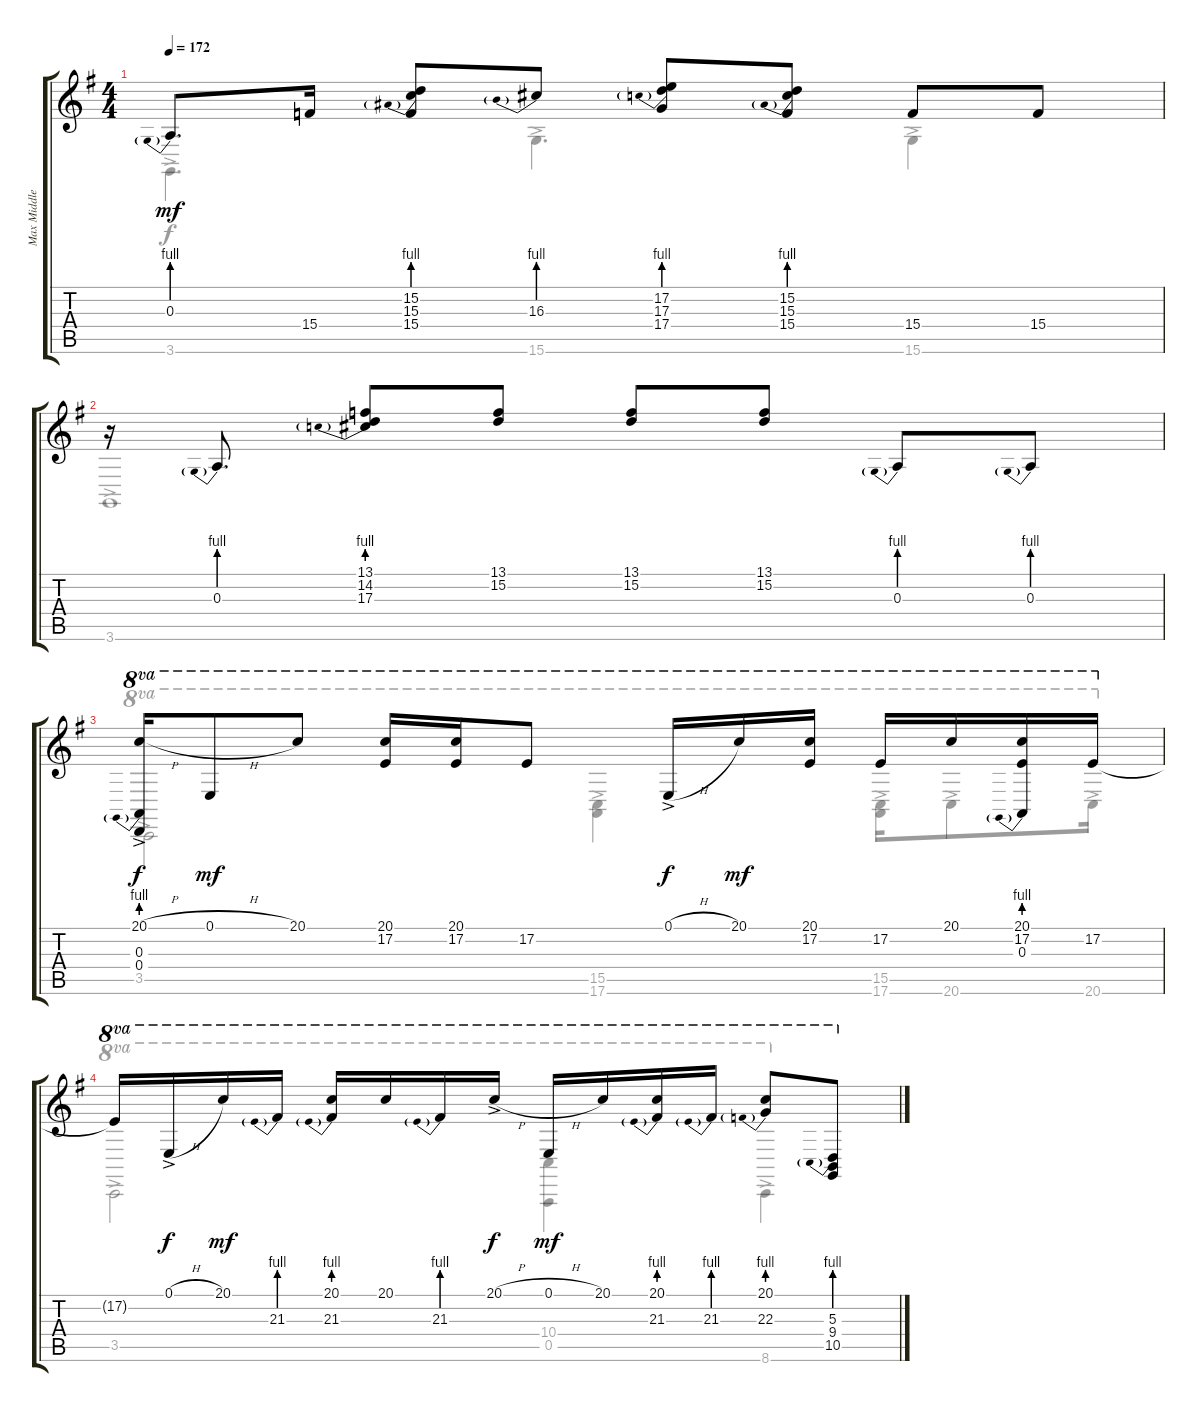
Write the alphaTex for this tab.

\track ("Max Middleton" "Max Middle") {instrument acousticgrandpiano}
\staff {score tabs}
\tuning (E4 B3 G3 D3 A2 E2) {hide}
\voice
\ts (4 4)
\tempo 172
\clef g2
\ks g
0.3{be (prebend 0 4 60 4)}.8{d dy mf} 15.4.16 (15.2 15.3{be (prebend 0 4 60 4)} 15.4).8 16.3{be (prebend 0 4 60 4)}.8 (17.2 17.3{be (prebend 0 4 60 4)} 17.4).8 (15.2 15.3{be (prebend 0 4 60 4)} 15.4).8 15.4.8 15.4.8 |
r.16 0.3{be (prebend 0 4 60 4)}.8{d} (13.1 14.2 17.3{be (prebend 0 4 60 4)}).8 (13.1 15.2).8 (13.1 15.2).8 (13.1 15.2).8 0.3{be (prebend 0 4 60 4)}.8 0.3{be (prebend 0 4 60 4)}.8 |
(20.1{h ac} 0.3{be (prebend 0 4 60 4) ac} 0.4{ac}).16{ot 8va dy f} 0.1{h}.8{ot 8va dy mf} 20.1.8{ot 8va} (20.1 17.2).16{ot 8va} (20.1 17.2).16{ot 8va} 17.2.8{ot 8va} 0.1{h ac}.16{ot 8va dy f} 20.1.16{ot 8va dy mf} (20.1 17.2).16{ot 8va} 17.2.16{ot 8va} 20.1.16{ot 8va} (20.1 17.2 0.3{be (prebend 0 4 60 4)}).16{ot 8va} 17.2.16{ot 8va} |
17.2{t}.16{ot 8va} 0.1{h ac}.16{ot 8va dy f} 20.1.16{ot 8va dy mf} 21.3{be (prebend 0 4 60 4)}.16{ot 8va} (20.1 21.3{be (prebend 0 4 60 4)}).16{ot 8va} 20.1.16{ot 8va} 21.3{be (prebend 0 4 60 4)}.16{ot 8va} 20.1{h ac}.16{ot 8va dy f} 0.1{h}.16{ot 8va dy mf} 20.1.16{ot 8va} (20.1 21.3{be (prebend 0 4 60 4)}).16{ot 8va} 21.3{be (prebend 0 4 60 4)}.16{ot 8va} (20.1 22.3{be (prebend 0 4 60 4)}).8{ot 8va} (5.3{be (prebend 0 4 60 4)} 9.4 10.5).8{ot 8va}
\voice
\clef g2
\ottava regular
\simile none
\ks g
3.6{ac}.4{d dy f} 15.6{ac}.4{d} 15.6{ac}.4 |
3.6{ac}.1 |
3.5{ac}.2{ot 8va} (15.5{ac} 17.6{ac}).4{ot 8va} (15.5{ac} 17.6{ac}).16{ot 8va} 20.6{ac}.8{ot 8va} 20.6{ac}.16{ot 8va} |
3.5{ac}.2{ot 8va} (10.4{ac} 0.5{ac}).4{ot 8va} 8.6{ac}.4{ot 8va}
